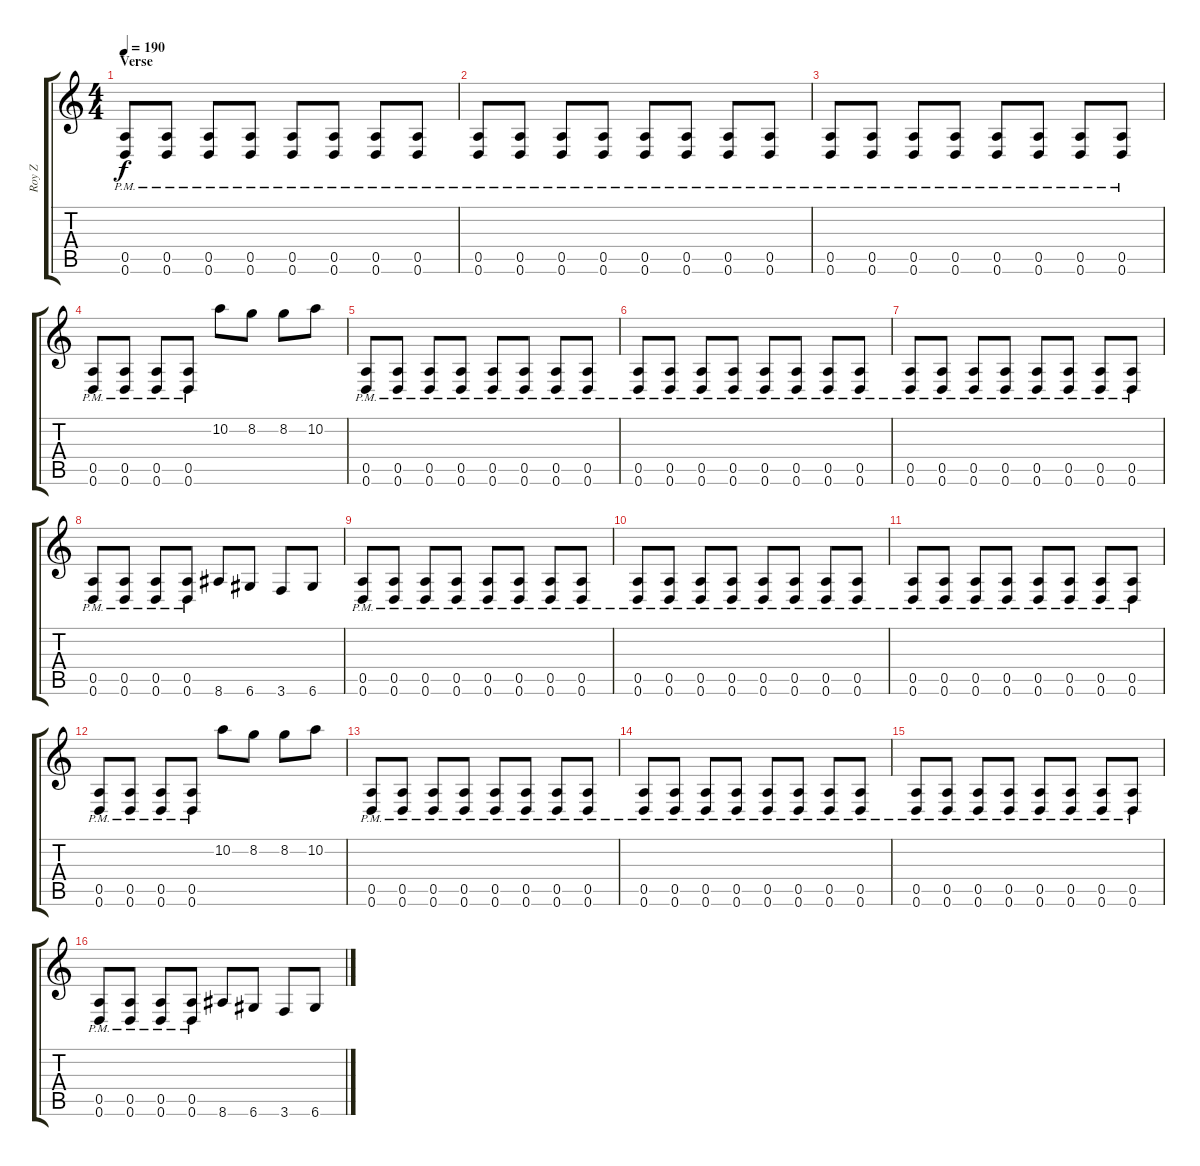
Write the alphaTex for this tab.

\track ("Roy Z" "Roy Z") {instrument distortionguitar}
\staff {score tabs}
\tuning (E4 B3 G3 D3 A2 D2) {hide}
\ts (4 4)
\section ("" "Verse")
\tempo 190
\clef g2
\ks c
(0.5{pm} 0.6{pm}).8{dy f} (0.5{pm} 0.6{pm}).8 (0.5{pm} 0.6{pm}).8 (0.5{pm} 0.6{pm}).8 (0.5{pm} 0.6{pm}).8 (0.5{pm} 0.6{pm}).8 (0.5{pm} 0.6{pm}).8 (0.5{pm} 0.6{pm}).8 |
(0.5{pm} 0.6{pm}).8 (0.5{pm} 0.6{pm}).8 (0.5{pm} 0.6{pm}).8 (0.5{pm} 0.6{pm}).8 (0.5{pm} 0.6{pm}).8 (0.5{pm} 0.6{pm}).8 (0.5{pm} 0.6{pm}).8 (0.5{pm} 0.6{pm}).8 |
(0.5{pm} 0.6{pm}).8 (0.5{pm} 0.6{pm}).8 (0.5{pm} 0.6{pm}).8 (0.5{pm} 0.6{pm}).8 (0.5{pm} 0.6{pm}).8 (0.5{pm} 0.6{pm}).8 (0.5{pm} 0.6{pm}).8 (0.5{pm} 0.6{pm}).8 |
(0.5{pm} 0.6{pm}).8 (0.5{pm} 0.6{pm}).8 (0.5{pm} 0.6{pm}).8 (0.5{pm} 0.6{pm}).8 10.2.8 8.2.8 8.2.8 10.2.8 |
(0.5{pm} 0.6{pm}).8 (0.5{pm} 0.6{pm}).8 (0.5{pm} 0.6{pm}).8 (0.5{pm} 0.6{pm}).8 (0.5{pm} 0.6{pm}).8 (0.5{pm} 0.6{pm}).8 (0.5{pm} 0.6{pm}).8 (0.5{pm} 0.6{pm}).8 |
(0.5{pm} 0.6{pm}).8 (0.5{pm} 0.6{pm}).8 (0.5{pm} 0.6{pm}).8 (0.5{pm} 0.6{pm}).8 (0.5{pm} 0.6{pm}).8 (0.5{pm} 0.6{pm}).8 (0.5{pm} 0.6{pm}).8 (0.5{pm} 0.6{pm}).8 |
(0.5{pm} 0.6{pm}).8 (0.5{pm} 0.6{pm}).8 (0.5{pm} 0.6{pm}).8 (0.5{pm} 0.6{pm}).8 (0.5{pm} 0.6{pm}).8 (0.5{pm} 0.6{pm}).8 (0.5{pm} 0.6{pm}).8 (0.5{pm} 0.6{pm}).8 |
(0.5{pm} 0.6{pm}).8 (0.5{pm} 0.6{pm}).8 (0.5{pm} 0.6{pm}).8 (0.5{pm} 0.6{pm}).8 8.6.8 6.6.8 3.6.8 6.6.8 |
(0.5{pm} 0.6{pm}).8 (0.5{pm} 0.6{pm}).8 (0.5{pm} 0.6{pm}).8 (0.5{pm} 0.6{pm}).8 (0.5{pm} 0.6{pm}).8 (0.5{pm} 0.6{pm}).8 (0.5{pm} 0.6{pm}).8 (0.5{pm} 0.6{pm}).8 |
(0.5{pm} 0.6{pm}).8 (0.5{pm} 0.6{pm}).8 (0.5{pm} 0.6{pm}).8 (0.5{pm} 0.6{pm}).8 (0.5{pm} 0.6{pm}).8 (0.5{pm} 0.6{pm}).8 (0.5{pm} 0.6{pm}).8 (0.5{pm} 0.6{pm}).8 |
(0.5{pm} 0.6{pm}).8 (0.5{pm} 0.6{pm}).8 (0.5{pm} 0.6{pm}).8 (0.5{pm} 0.6{pm}).8 (0.5{pm} 0.6{pm}).8 (0.5{pm} 0.6{pm}).8 (0.5{pm} 0.6{pm}).8 (0.5{pm} 0.6{pm}).8 |
(0.5{pm} 0.6{pm}).8 (0.5{pm} 0.6{pm}).8 (0.5{pm} 0.6{pm}).8 (0.5{pm} 0.6{pm}).8 10.2.8 8.2.8 8.2.8 10.2.8 |
(0.5{pm} 0.6{pm}).8 (0.5{pm} 0.6{pm}).8 (0.5{pm} 0.6{pm}).8 (0.5{pm} 0.6{pm}).8 (0.5{pm} 0.6{pm}).8 (0.5{pm} 0.6{pm}).8 (0.5{pm} 0.6{pm}).8 (0.5{pm} 0.6{pm}).8 |
(0.5{pm} 0.6{pm}).8 (0.5{pm} 0.6{pm}).8 (0.5{pm} 0.6{pm}).8 (0.5{pm} 0.6{pm}).8 (0.5{pm} 0.6{pm}).8 (0.5{pm} 0.6{pm}).8 (0.5{pm} 0.6{pm}).8 (0.5{pm} 0.6{pm}).8 |
(0.5{pm} 0.6{pm}).8 (0.5{pm} 0.6{pm}).8 (0.5{pm} 0.6{pm}).8 (0.5{pm} 0.6{pm}).8 (0.5{pm} 0.6{pm}).8 (0.5{pm} 0.6{pm}).8 (0.5{pm} 0.6{pm}).8 (0.5{pm} 0.6{pm}).8 |
(0.5{pm} 0.6{pm}).8 (0.5{pm} 0.6{pm}).8 (0.5{pm} 0.6{pm}).8 (0.5{pm} 0.6{pm}).8 8.6.8 6.6.8 3.6.8 6.6.8
